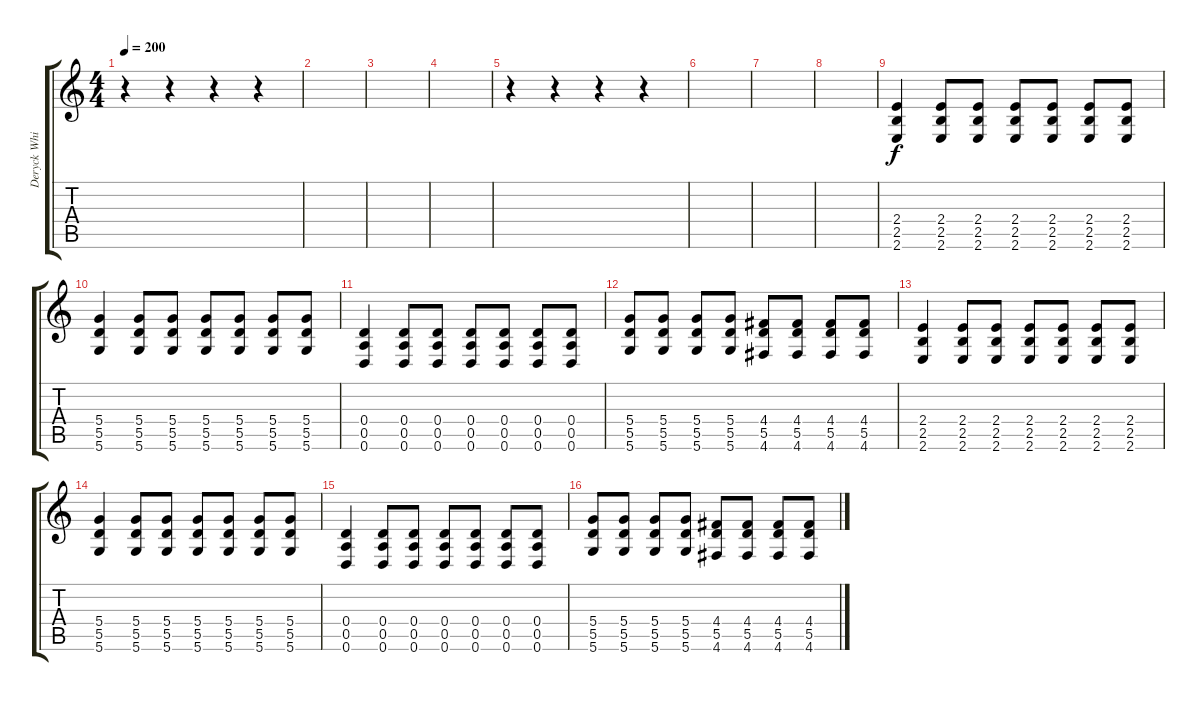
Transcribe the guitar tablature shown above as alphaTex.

\track ("Deryck Whibley" "Deryck Whi") {instrument distortionguitar}
\staff {score tabs}
\tuning (E4 B3 G3 D3 A2 D2) {hide}
\ts (4 4)
\tempo 200
\clef g2
\ks c
r.4{dy f} r.4 r.4 r.4 |
|
|
|
r.4 r.4 r.4 r.4 |
|
|
|
(2.4 2.5 2.6).4{instrument distortionguitar} (2.4 2.5 2.6).8 (2.4 2.5 2.6).8 (2.4 2.5 2.6).8 (2.4 2.5 2.6).8 (2.4 2.5 2.6).8 (2.4 2.5 2.6).8 |
(5.4 5.5 5.6).4 (5.4 5.5 5.6).8 (5.4 5.5 5.6).8 (5.4 5.5 5.6).8 (5.4 5.5 5.6).8 (5.4 5.5 5.6).8 (5.4 5.5 5.6).8 |
(0.4 0.5 0.6).4 (0.4 0.5 0.6).8 (0.4 0.5 0.6).8 (0.4 0.5 0.6).8 (0.4 0.5 0.6).8 (0.4 0.5 0.6).8 (0.4 0.5 0.6).8 |
(5.4 5.5 5.6).8 (5.4 5.5 5.6).8 (5.4 5.5 5.6).8 (5.4 5.5 5.6).8 (4.4 5.5 4.6).8 (4.4 5.5 4.6).8 (4.4 5.5 4.6).8 (4.4 5.5 4.6).8 |
(2.4 2.5 2.6).4{instrument distortionguitar} (2.4 2.5 2.6).8 (2.4 2.5 2.6).8 (2.4 2.5 2.6).8 (2.4 2.5 2.6).8 (2.4 2.5 2.6).8 (2.4 2.5 2.6).8 |
(5.4 5.5 5.6).4 (5.4 5.5 5.6).8 (5.4 5.5 5.6).8 (5.4 5.5 5.6).8 (5.4 5.5 5.6).8 (5.4 5.5 5.6).8 (5.4 5.5 5.6).8 |
(0.4 0.5 0.6).4 (0.4 0.5 0.6).8 (0.4 0.5 0.6).8 (0.4 0.5 0.6).8 (0.4 0.5 0.6).8 (0.4 0.5 0.6).8 (0.4 0.5 0.6).8 |
(5.4 5.5 5.6).8 (5.4 5.5 5.6).8 (5.4 5.5 5.6).8 (5.4 5.5 5.6).8 (4.4 5.5 4.6).8 (4.4 5.5 4.6).8 (4.4 5.5 4.6).8 (4.4 5.5 4.6).8
